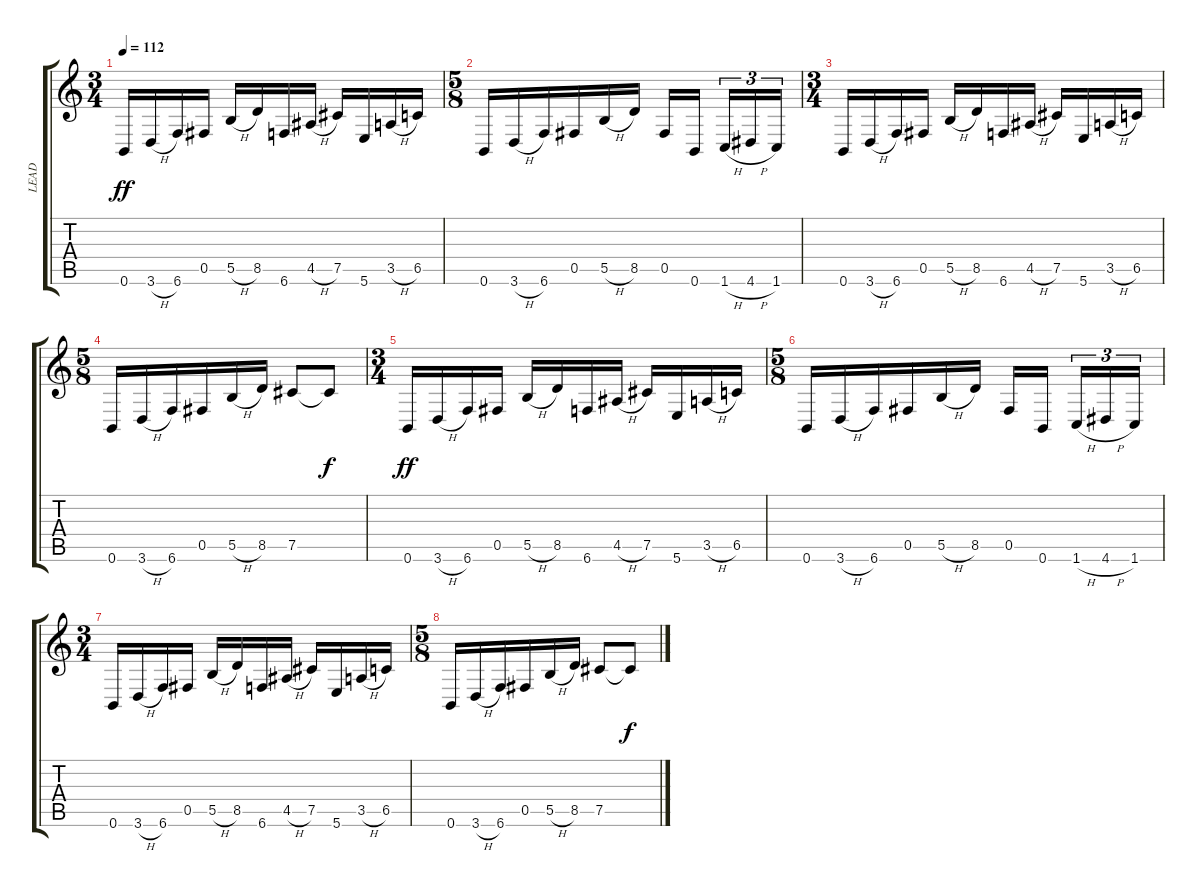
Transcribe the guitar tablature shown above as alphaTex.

\track ("LEAD" "LEAD") {instrument distortionguitar}
\staff {score tabs}
\tuning (Db4 Ab3 E3 B2 Gb2 B1) {hide}
\ts (3 4)
\tempo 112
\clef g2
\ks c
0.6.16{dy ff} 3.6{h}.16 6.6.16 0.5.16 5.5{h}.16 8.5.16 6.6.16 4.5{h}.16 7.5.16 5.6.16 3.5{h}.16 6.5.16 |
\ts (5 8)
0.6.16 3.6{h}.16 6.6.16 0.5.16 5.5{h}.16 8.5.16 0.5.16 0.6.16 1.6{h}.16{tu (3 2)} 4.6{h}.16{tu (3 2)} 1.6.16{tu (3 2)} |
\ts (3 4)
0.6.16 3.6{h}.16 6.6.16 0.5.16 5.5{h}.16 8.5.16 6.6.16 4.5{h}.16 7.5.16 5.6.16 3.5{h}.16 6.5.16 |
\ts (5 8)
0.6.16 3.6{h}.16 6.6.16 0.5.16 5.5{h}.16 8.5.16 7.5.8 7.5{t}.8{dy f} |
\ts (3 4)
0.6.16{dy ff} 3.6{h}.16 6.6.16 0.5.16 5.5{h}.16 8.5.16 6.6.16 4.5{h}.16 7.5.16 5.6.16 3.5{h}.16 6.5.16 |
\ts (5 8)
0.6.16 3.6{h}.16 6.6.16 0.5.16 5.5{h}.16 8.5.16 0.5.16 0.6.16 1.6{h}.16{tu (3 2)} 4.6{h}.16{tu (3 2)} 1.6.16{tu (3 2)} |
\ts (3 4)
0.6.16 3.6{h}.16 6.6.16 0.5.16 5.5{h}.16 8.5.16 6.6.16 4.5{h}.16 7.5.16 5.6.16 3.5{h}.16 6.5.16 |
\ts (5 8)
0.6.16 3.6{h}.16 6.6.16 0.5.16 5.5{h}.16 8.5.16 7.5.8 7.5{t}.8{dy f}
